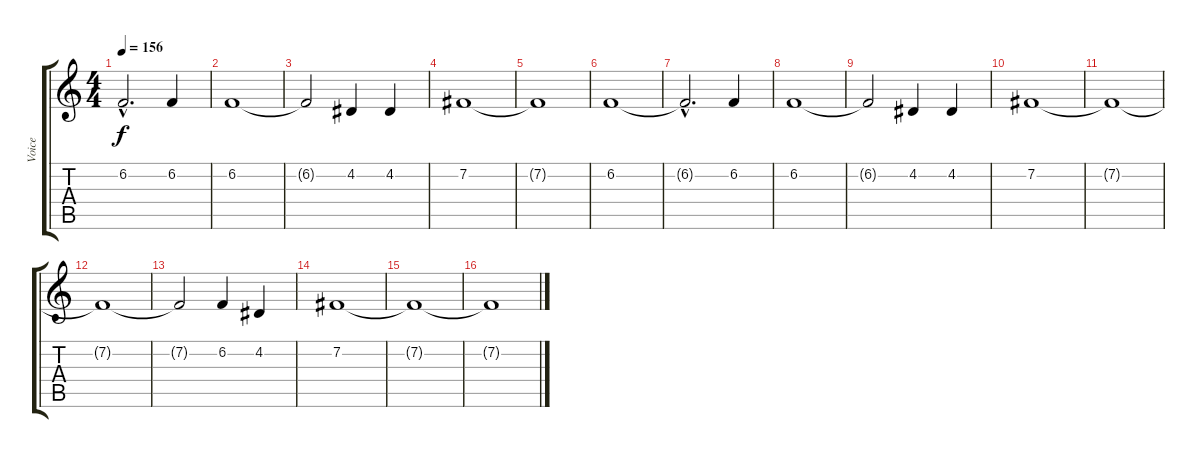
\track ("Voice" "Voice") {instrument clarinet}
\staff {score tabs}
\tuning (E4 B3 G3 D3 A2 E2) {hide}
\ts (4 4)
\tempo 156
\clef g2
\ks c
6.2{hac t}.2{d dy f} 6.2.4 |
6.2.1 |
6.2{t}.2 4.2.4 4.2.4 |
7.2.1 |
7.2{t}.1 |
6.2.1 |
6.2{hac t}.2{d} 6.2.4 |
6.2.1 |
6.2{t}.2 4.2.4 4.2.4 |
7.2.1 |
7.2{t}.1 |
7.2{t}.1 |
7.2{t}.2 6.2.4 4.2.4 |
7.2.1 |
7.2{t}.1 |
7.2{t}.1
